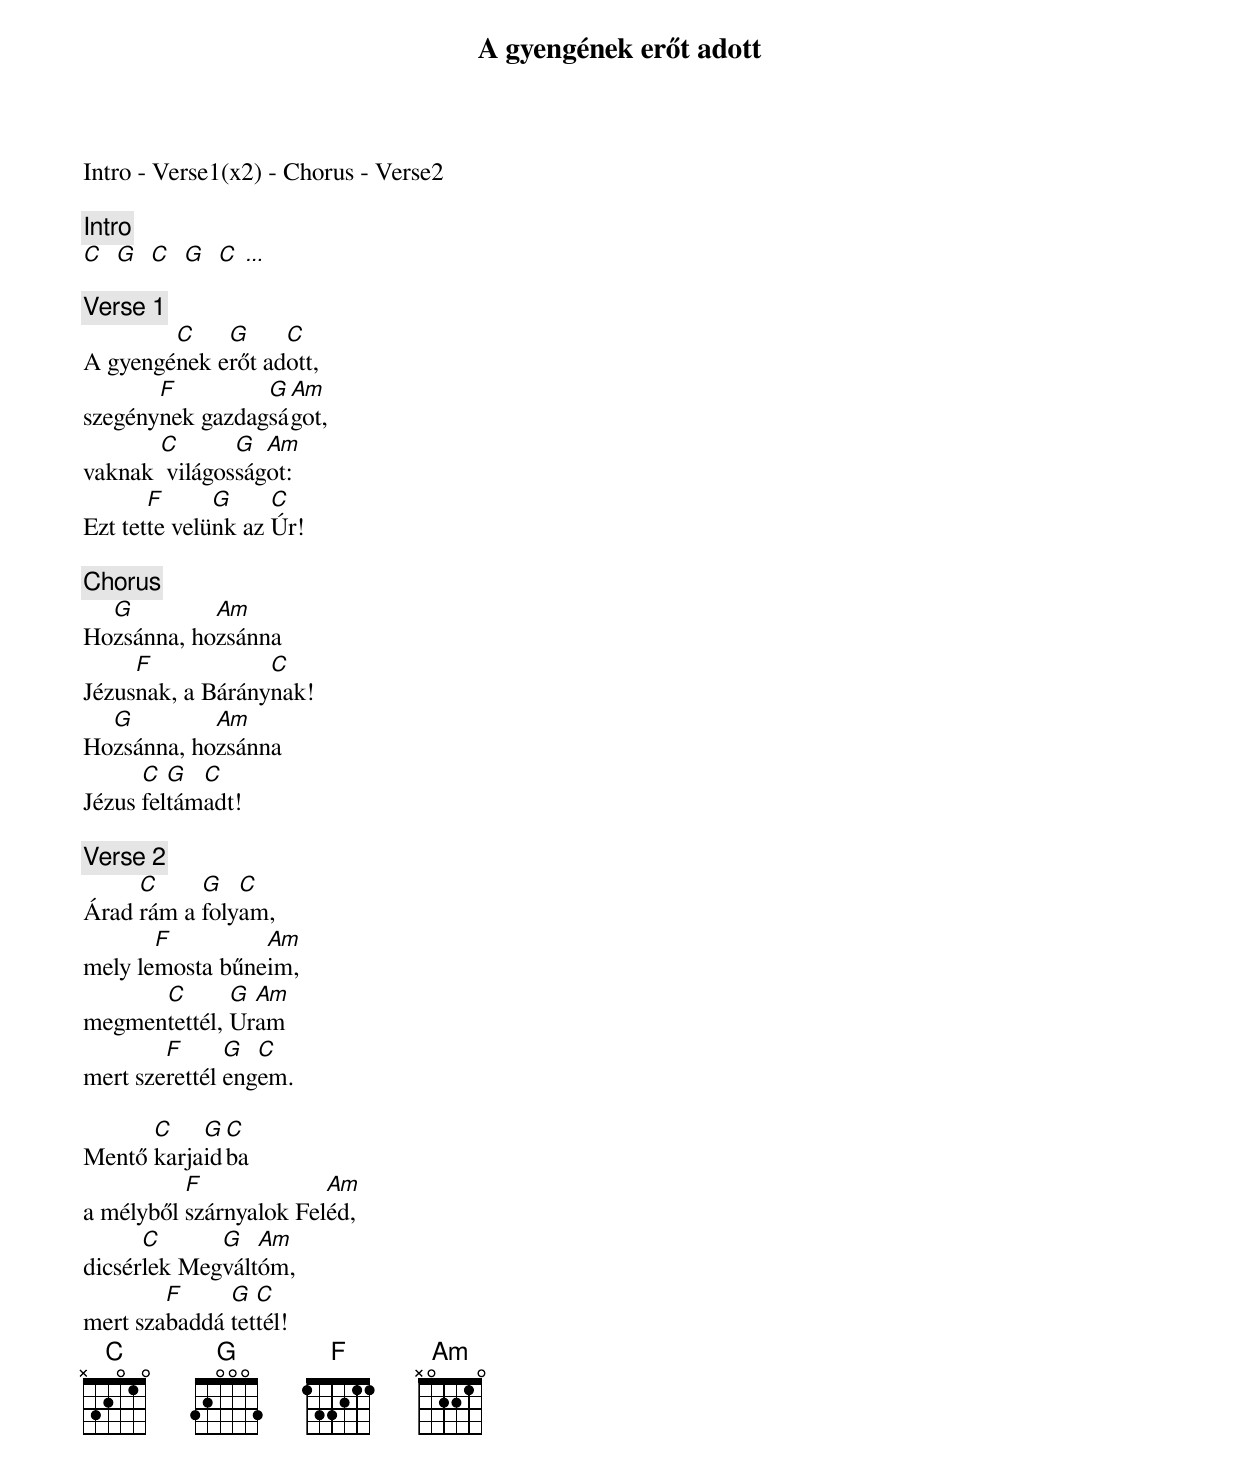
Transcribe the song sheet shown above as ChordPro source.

{title: A gyengének erőt adott}
{subtitle: }


Intro - Verse1(x2) - Chorus - Verse2

{c:Intro}
[C]  [G]  [C]  [G]  [C] [...]

{c:Verse 1}
A gyengé[C]nek e[G]rőt ad[C]ott,
szegény[F]nek gazdag[G]sá[Am]got,
vaknak [C] világos[G]ság[Am]ot:
Ezt tet[F]te velü[G]nk az [C]Úr!

{c:Chorus}
Ho[G]zsánna, ho[Am]zsánna
Jézus[F]nak, a Bárány[C]nak!
Ho[G]zsánna, ho[Am]zsánna
Jézus [C]fel[G]tám[C]adt!

{c:Verse 2}
Árad [C]rám a [G]foly[C]am,
mely le[F]mosta bűne[Am]im,
megmen[C]tettél, [G]Ur[Am]am
mert sze[F]rettél [G]eng[C]em.

Mentő [C]karja[G]id[C]ba
a mélyből [F]szárnyalok Fel[Am]éd,
dicsér[C]lek Meg[G]vált[Am]óm,
mert sza[F]baddá [G]tet[C]tél!
